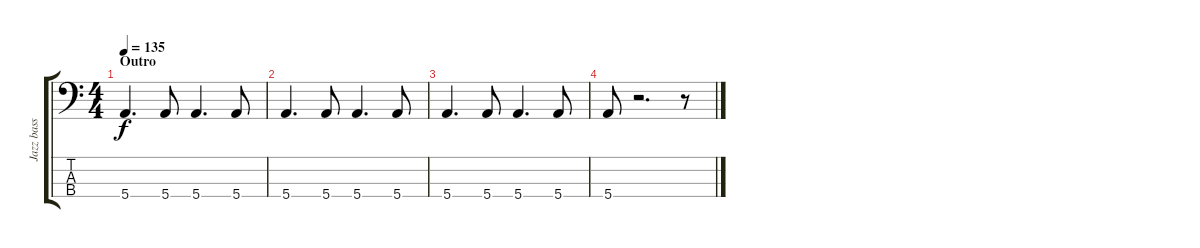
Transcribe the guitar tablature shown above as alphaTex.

\track ("Jazz bass" "Jazz bass") {instrument electricbassfinger}
\staff {score tabs}
\tuning (G2 D2 A1 E1) {hide}
\ts (4 4)
\section ("" "Outro")
\tempo 135
\clef f4
\ks c
5.4.4{d dy f} 5.4.8 5.4.4{d} 5.4.8 |
5.4.4{d} 5.4.8 5.4.4{d} 5.4.8 |
5.4.4{d} 5.4.8 5.4.4{d} 5.4.8 |
5.4.8 r.2{d} r.8
